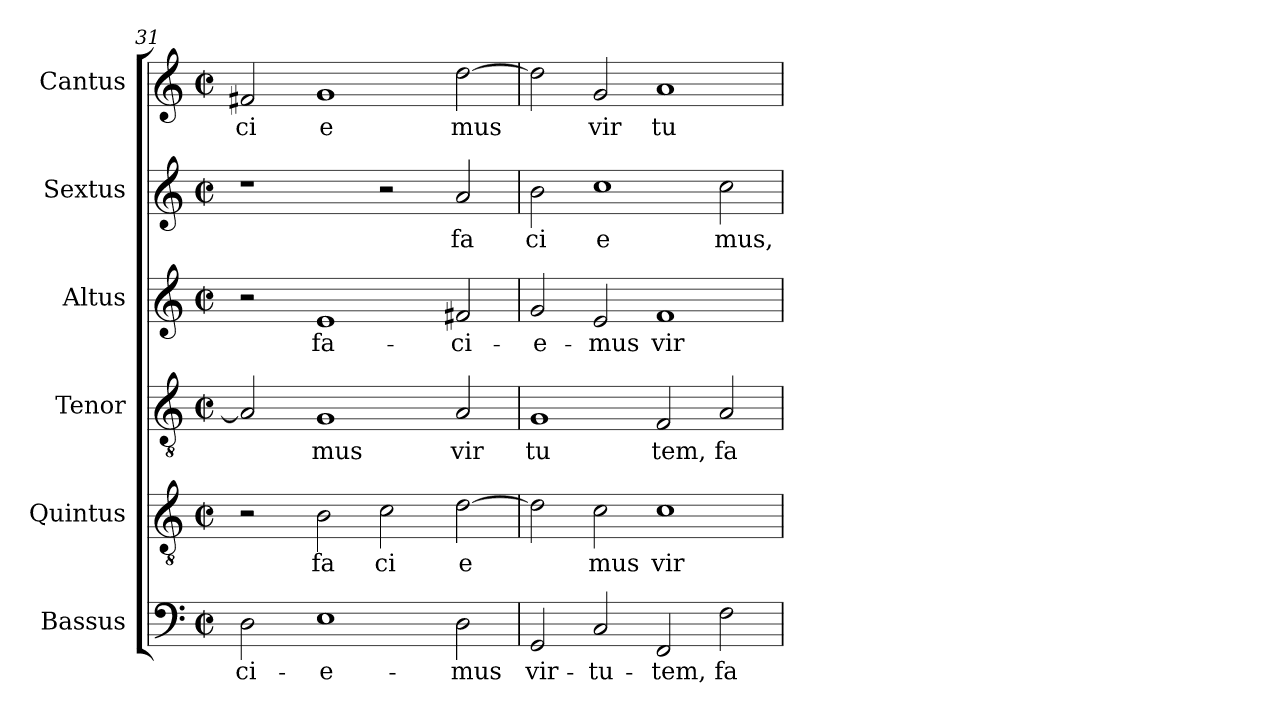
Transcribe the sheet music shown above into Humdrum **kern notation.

**kern	**text	**kern	**text	**kern	**text	**kern	**text	**kern	**text	**kern	**text
*part6	*part6	*part5	*part5	*part4	*part4	*part3	*part3	*part2	*part2	*part1	*part1
*staff6	*staff6	*staff5	*staff5	*staff4	*staff4	*staff3	*staff3	*staff2	*staff2	*staff1	*staff1
*I"Bassus	*	*I"Quintus	*	*I"Tenor	*	*I"Altus	*	*I"Sextus	*	*I"Cantus	*
!!LO:PB:g=z
*clefF4	*	*clefGv2	*	*clefGv2	*	*clefG2	*	*clefG2	*	*clefG2	*
*M2/2	*	*M2/2	*	*M2/2	*	*M2/2	*	*M2/2	*	*M2/2	*
*met(c|)	*	*met(c|)	*	*met(c|)	*	*met(c|)	*	*met(c|)	*	*met(c|)	*
=31	=31	=31	=31	=31	=31	=31	=31	=31	=31	=31	=31
!	!LO:LY:b:cj	!	!	!	!	!	!	!	!	!	!LO:LY:b:cj
*	*	*	*	*^	*	*	*	*	*	*	*
2D\	ci-	2r	.	2A/]	16ryy	.	2r	.	1r	.	2f#X/	ci
.	.	.	.	.	1ryy	.	.	.	.	.	.	.
!	!LO:LY:b:cj	!	!LO:LY:b:cj	!	!	!LO:LY:b:cj	!	!LO:LY:b:cj	!	!	!	!LO:LY:b:cj
1E	-e-	2B\	fa	1G	.	mus	1e	fa-	.	.	1g	e
!	!	!	!LO:LY:b:cj	!	!	!	!	!	!	!	!	!
.	.	2c\	ci	.	.	.	.	.	2r	.	.	.
.	.	.	.	.	2...ryy	.	.	.	.	.	.	.
!	!LO:LY:b:cj	!	!LO:LY:b:cj	!	!	!LO:LY:b:cj	!	!LO:LY:b:cj	!	!LO:LY:b:cj	!	!LO:LY:b
2D\	-mus	[>2d\	e	2A/	.	vir	2f#X/	-ci-	2a/	fa	[>2dd\	mus
=32	=32	=32	=32	=32	=32	=32	=32	=32	=32	=32	=32	=32
!	!LO:LY:b:cj	!	!	!	!	!LO:LY:b:cj	!	!LO:LY:b:cj	!	!LO:LY:b:cj	!	!
*	*	*	*	*v	*v	*	*	*	*	*	*	*
2GG/	vir-	2d\]	.	1G	tu	2g/	-e-	2b\	ci	2dd\]	.
!	!LO:LY:b:cj	!	!LO:LY:b:cj	!	!	!	!LO:LY:b:cj	!	!LO:LY:b:cj	!	!LO:LY:b:cj
2C/	-tu-	2c\	mus	.	.	2e/	-mus	1cc	e	2g/	vir
!	!LO:LY:b:cj	!	!LO:LY:b:cj	!	!LO:LY:b:cj	!	!LO:LY:b:cj	!	!	!	!LO:LY:b:cj
2FF/	-tem,	1c	vir	2F/	tem,	1f	vir-	.	.	1a	tu
!	!LO:LY:b:cj	!	!	!	!LO:LY:b:cj	!	!	!	!LO:LY:b:cj	!	!
2F\	fa-	.	.	2A/	fa	.	.	2cc\	mus,	.	.
=	=	=	=	=	=	=	=	=	=	=	=
*-	*-	*-	*-	*-	*-	*-	*-	*-	*-	*-	*-
